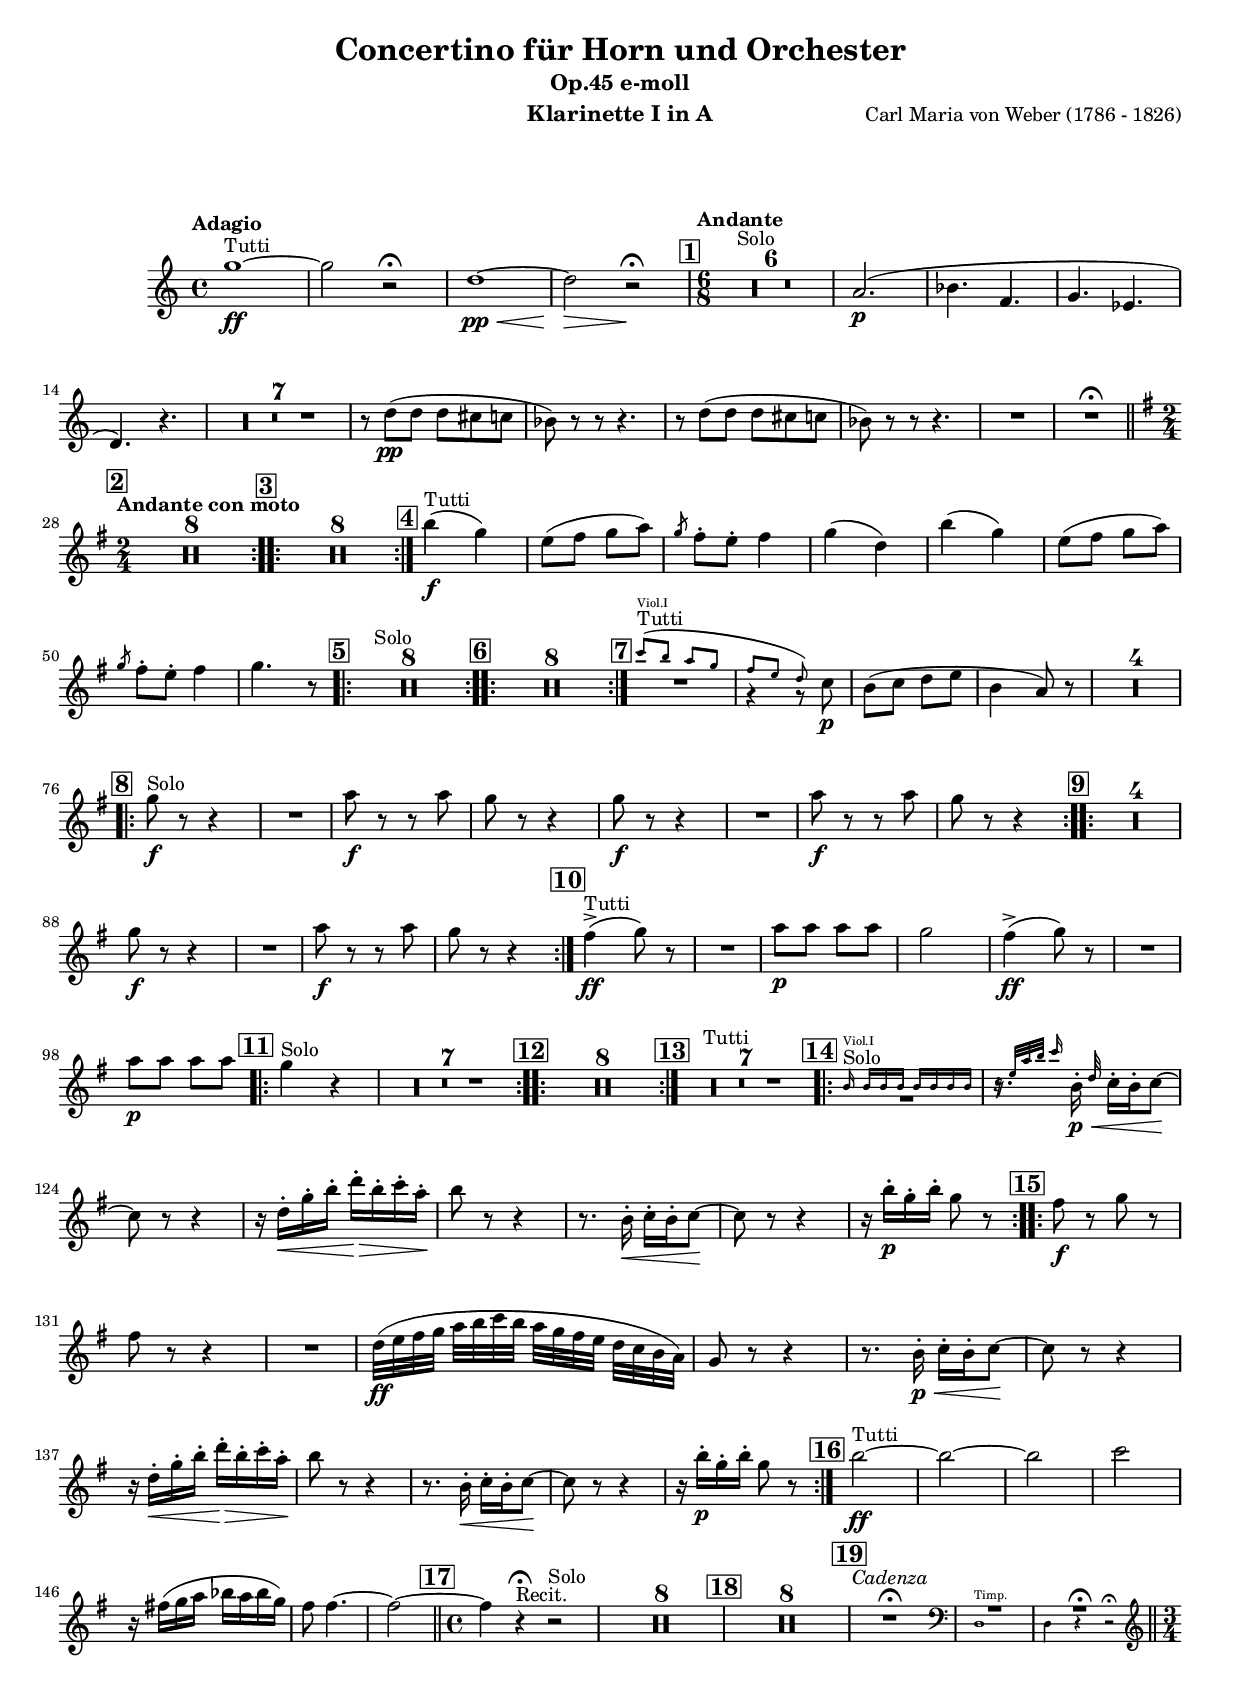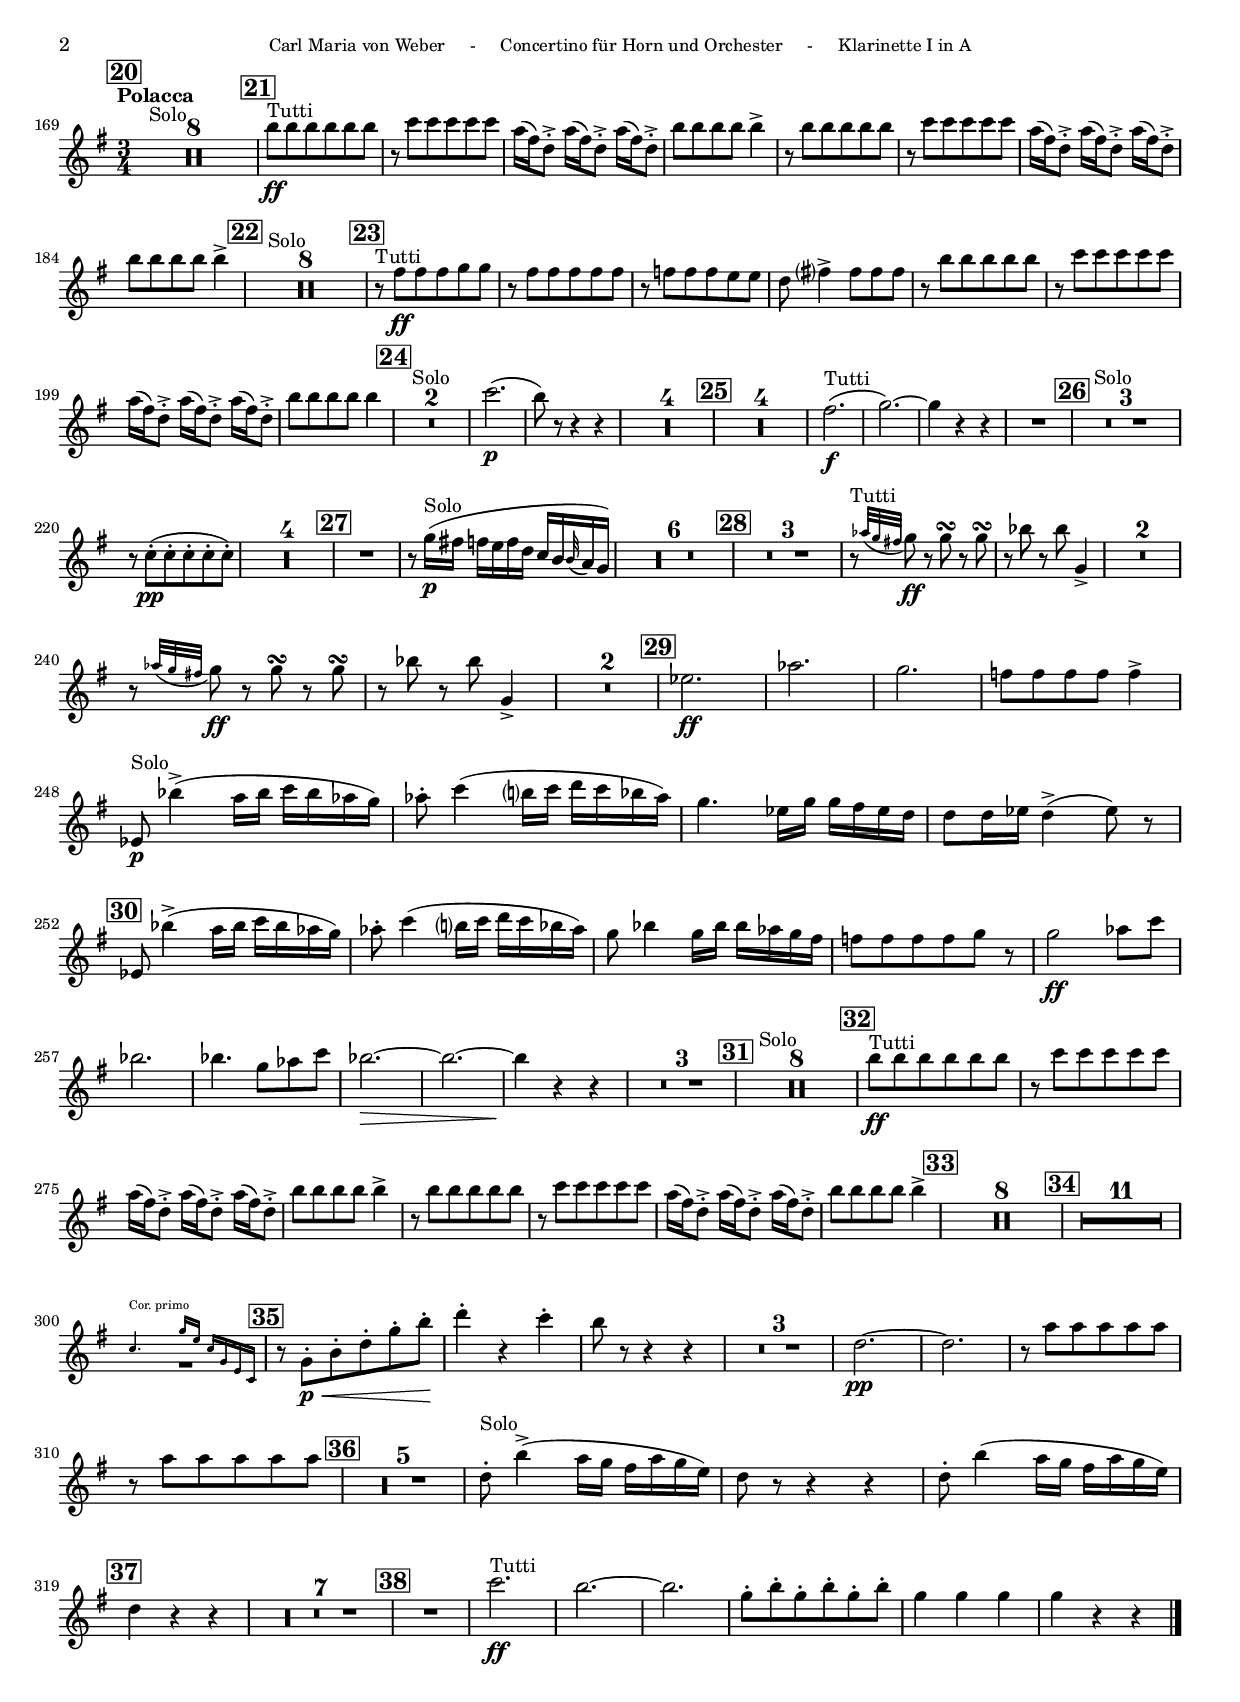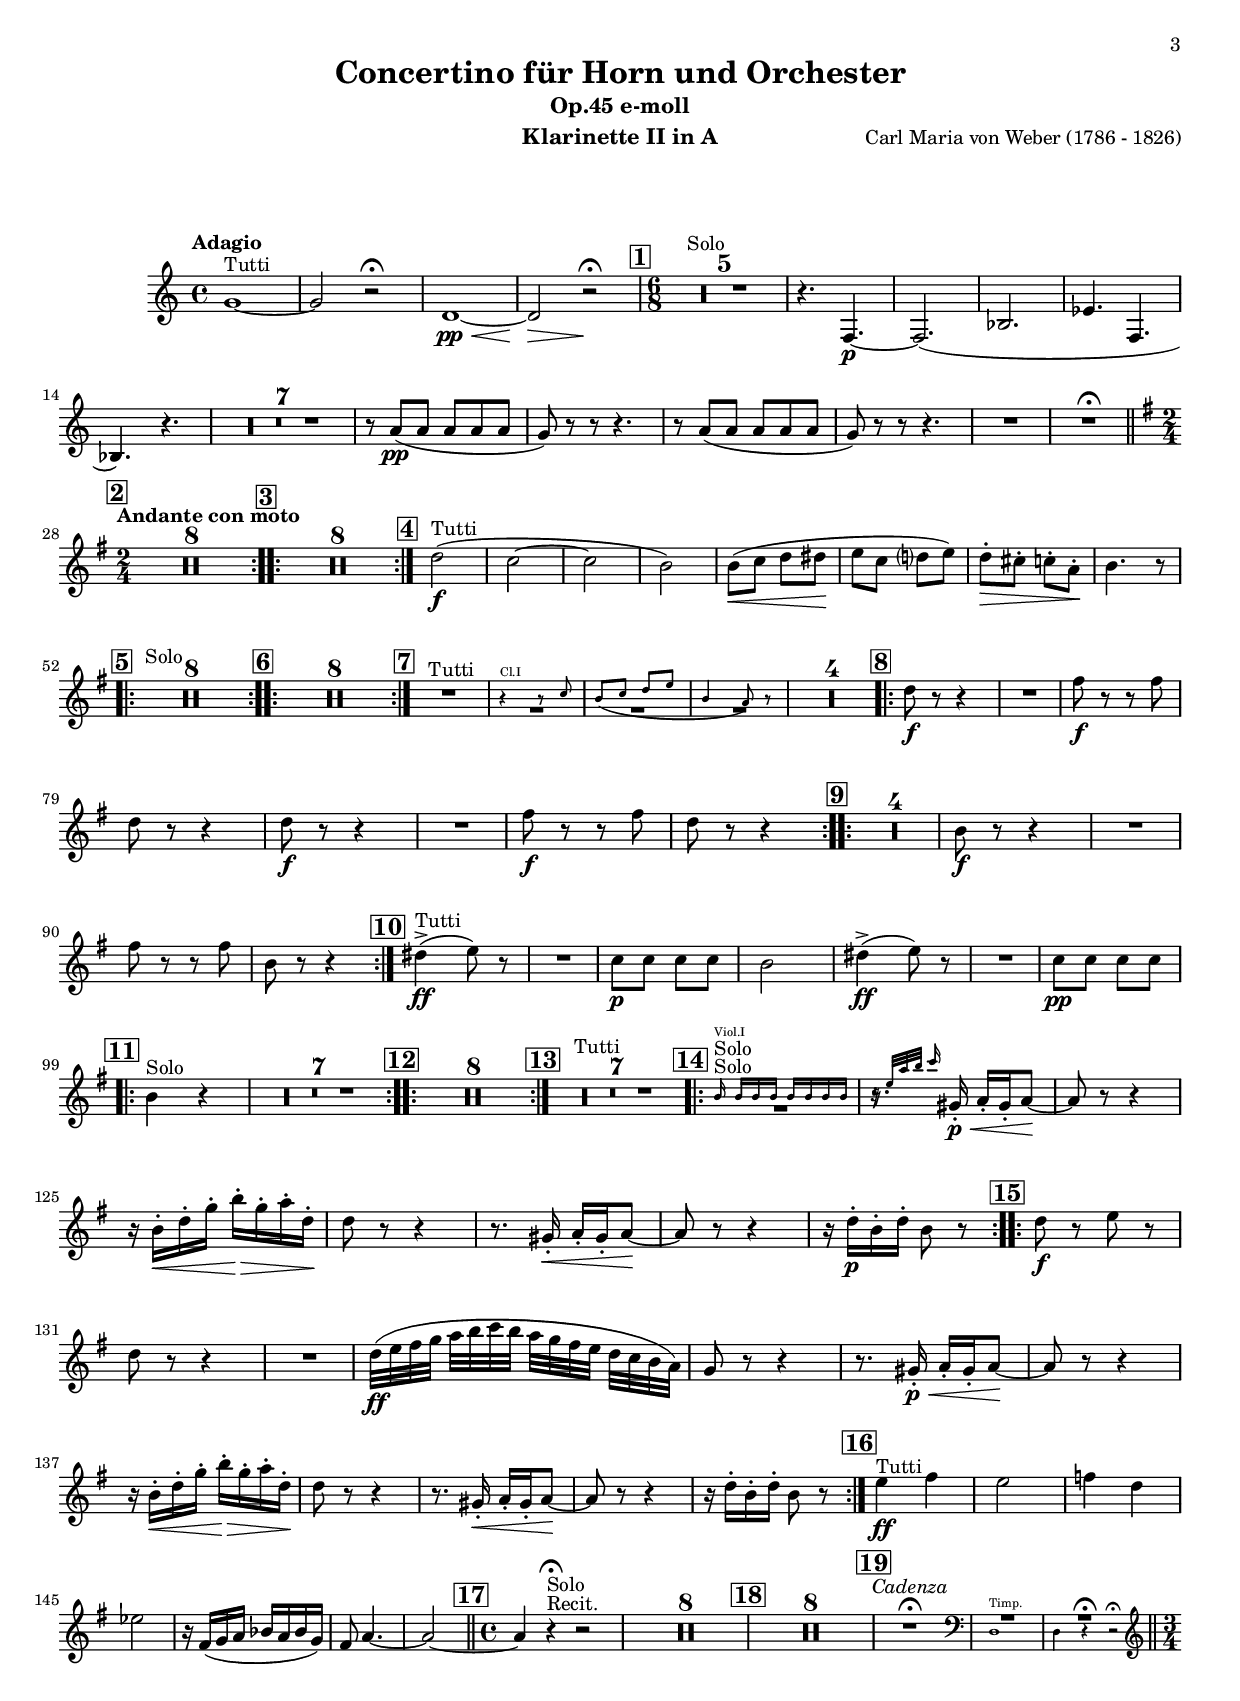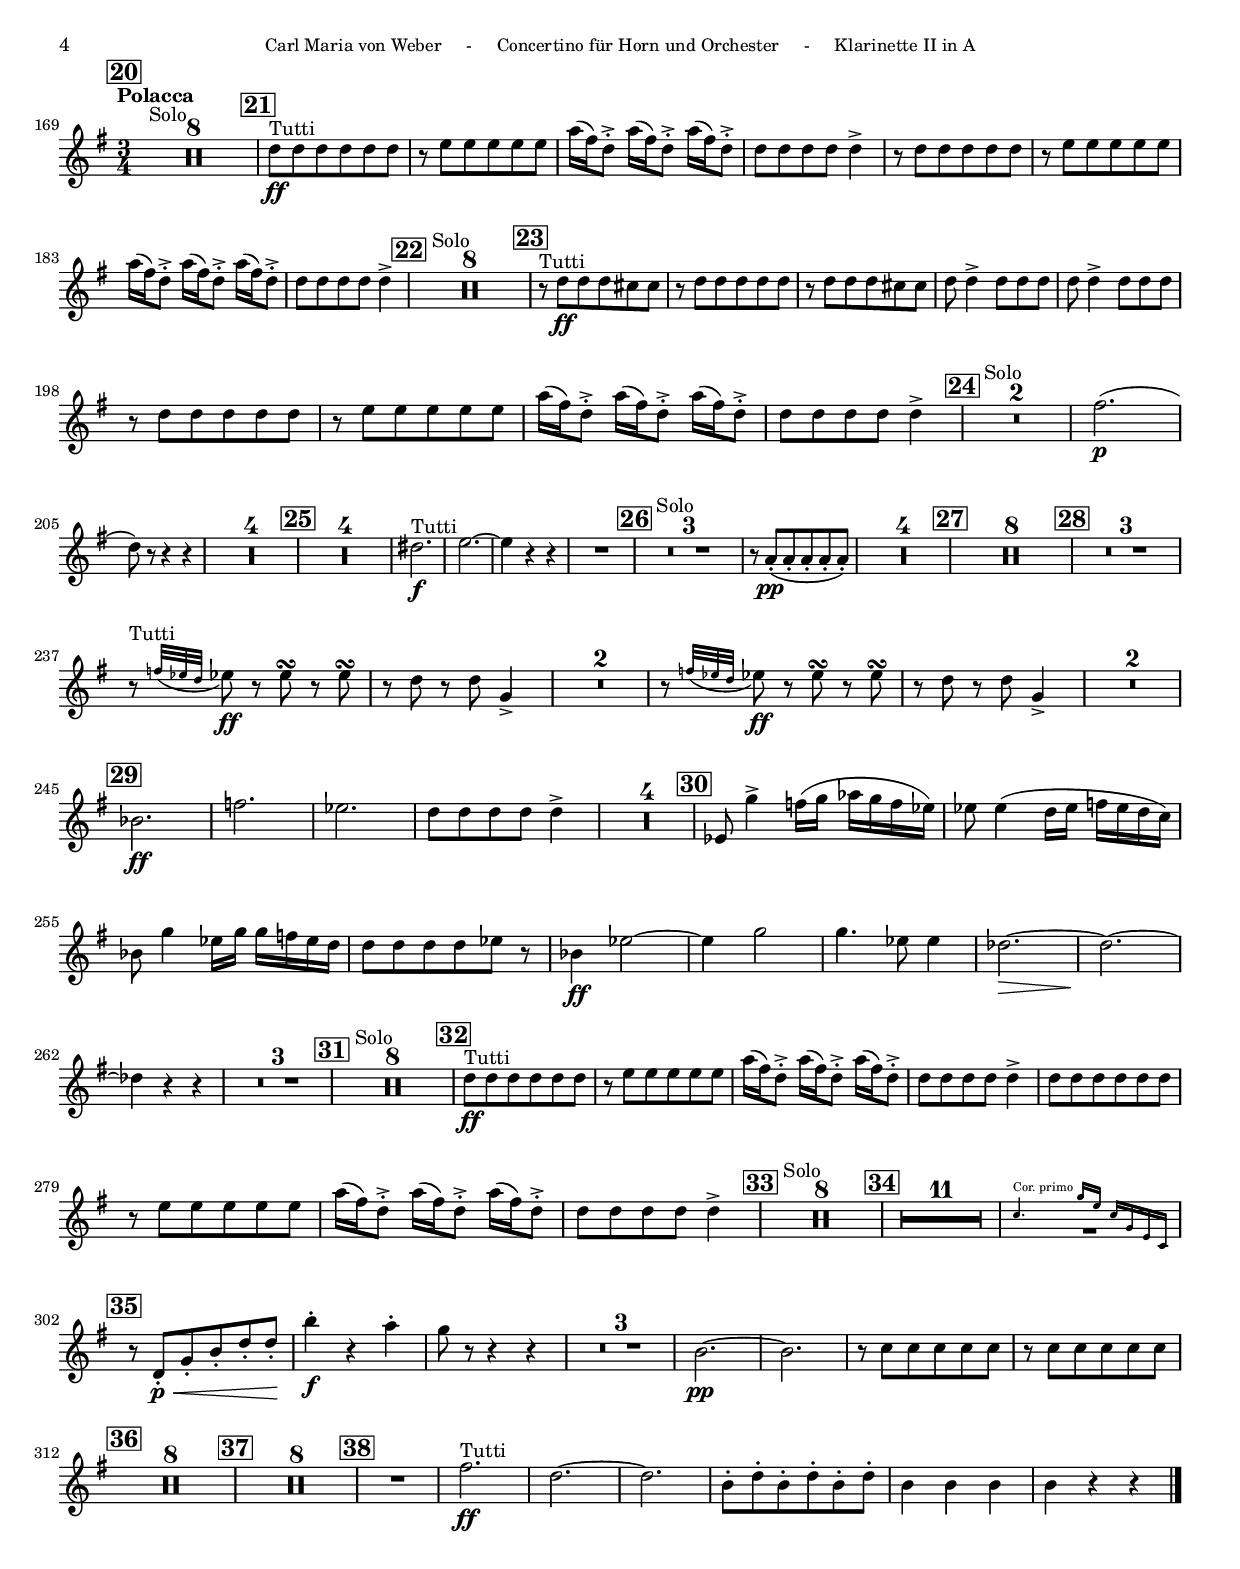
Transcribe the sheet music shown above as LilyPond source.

\version "2.18.2"
\language "deutsch"

\paper {
    top-margin = 10\mm
    bottom-margin = 10\mm
    left-margin = 10\mm
    right-margin = 10\mm
    ragged-last = ##f
}

\header{
  title = "Concertino für Horn und Orchester"
  subtitle = "Op.45 e-moll"
  composerShort = "Carl Maria von Weber"
  composer = "Carl Maria von Weber (1786 - 1826)"
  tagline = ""
}

% Adapt this for automatic line-breaks
% mBreak = {}
mBreak = { \break }
#(set-global-staff-size 17)

% Useful snippets
pCresc = _\markup { \dynamic p \italic "cresc." }
mfDim = _\markup { \dynamic mf \italic "dim." }
fCantabile = _\markup { \dynamic f \italic "cantabile" }
smorz = _\markup { \italic "smorz." }
sempreFf = _\markup { \italic "sempre" \dynamic ff }
sempreFff = _\markup { \italic "sempre" \dynamic fff }
pocoF = _\markup { \italic "poco" \dynamic f }
ffz = _\markup { \dynamic { ffz } } 
crescMolto = _\markup { \italic "cresc. molto" }
pMoltoCresc = _\markup { \dynamic p \italic "molto cresc." }
sempreCresc = _\markup { \italic "sempre cresc." }
ppEspr = _\markup { \dynamic pp \italic "espr." }
ppiuEspress = _\markup { \dynamic p \italic "più espress." }
pocoCresc = _\markup { \italic "poco cresc." }
mfEspress = _\markup { \dynamic mf \italic "espress." }
pEspress = _\markup { \dynamic p \italic "espress." }
string = ^\markup { \italic "string." }
stringendo = ^\markup { \italic "stringendo" }
pocoString = ^\markup { \italic "poco string." }
sempreStringendo = ^\markup { \italic "sempre stringendo" }
sempreString = ^\markup { \italic "sempre string." }
tuttaForza = _\markup { \italic "tutta forza" }
allargando = _\markup { \italic "allargando" }
pocoMenoMosso = ^\markup {\italic \bold {"Poco meno mosso."} }
rit = ^\markup {\italic {"rit."} }
rall = ^\markup {\italic {"rall."} }
riten = ^\markup {\italic {"riten."} }
ritATempo = ^\markup { \center-align \italic {"  rit. a tempo"} }
aTempo = ^\markup { \italic {"a tempo"} }
moltoRit = ^\markup { \italic {"molto rit."} }
pocoRit = ^\markup {\italic {"poco rit."} }
pocoRiten = ^\markup {\italic {"poco riten."} }
sec = ^\markup {\italic {"sec."} }
pocoRall = ^\markup {\italic {"poco rall."} }
pocoAPocoRall = ^\markup {\italic {"poco a poco rall."} }
pocoAPocoAccel = ^\markup {\italic {"poco a poco accel."} }
pocoAPocoAccelAlD = ^\markup {\italic {"poco a poco accel. al D"} }
sempreAccel = ^\markup {\italic {"sempre accel."} }
solo = ^\markup { "Solo" }
tutti = ^\markup { "Tutti" }
piuF = _\markup { \italic "più" \dynamic f }
piuP = _\markup { \italic "più" \dynamic p }
lento = ^\markup { \italic "Lento" }
accel = ^\markup { \bold { "accel." } }
tempoPrimo = ^\markup { \italic { "Tempo I" } }
cadenza = ^\markup { \italic {"Cadenza"} }

% Adapted from http://lsr.di.unimi.it/LSR/Snippet?id=655
% Make title, subtitle, instrument appear on pages other than the first
#(define (part-not-first-page layout props arg)
   (if (not (= (chain-assoc-get 'page:page-number props -1)
               (ly:output-def-lookup layout 'first-page-number)))
       (interpret-markup layout props arg)
       empty-stencil))

\paper {
  oddHeaderMarkup = \markup
  \fill-line {
    " "
    \on-the-fly #part-not-first-page \fontsize #-1.0 \concat {
      \fromproperty #'header:composerShort
      "     -     "
      \fromproperty #'header:title
      "     -     "
      \fromproperty #'header:instrument
    }
    \on-the-fly #print-page-number-check-first \fromproperty #'page:page-number-string
  }
  evenHeaderMarkup = \markup
  \fill-line {
    \on-the-fly #print-page-number-check-first \fromproperty #'page:page-number-string
    \on-the-fly #part-not-first-page \fontsize #-1.0 \concat {
      \fromproperty #'header:composerShort
      "     -     "
      \fromproperty #'header:title
      "     -     "
      \fromproperty #'header:instrument
    }
    " "
  }
  % Distance between title stuff and music
  markup-system-spacing.basic-distance = #12
  markup-system-spacing.minimum-distance = #12
  markup-system-spacing.padding = #10
  % Distance between music systems
  system-system-spacing.basic-distance = #14
  system-system-spacing.minimum-distance = #14
  % system-system-spacing.padding = #10
  
}

% ---------------------------------------------------------

clarinet_I = {
  \set Score.markFormatter = #format-mark-box-numbers
  \accidentalStyle Score.modern-cautionary
  \compressFullBarRests
  \defaultTimeSignature
  \time 4/4
  \tempo "Adagio"
  \key c \major
  \clef violin
  \relative c' {
    % p1 1
    \tutti
    g''1\ff~ |
    g2 r \fermata |
    d1\pp\<~ |
    d2\> r\! \fermata
    \mark #1
    \time 6/8
    \tempo "Andante"
    \solo
    R1*6/8*6 |
    a2.(\p |
    b4. f |
    g4. es |
    \mBreak
    
    % p1 2
    d4.) r |
    R1*6/8*7 |
    r8 d'(\pp d d cis c |
    b8) r8 r r4. |
    r8 d( d d cis c |
    b8) r8 r r4. |
    R1*6/8 |
    R1*6/8  \fermataMarkup |
    \bar "||"
    \mBreak
    
    % p1 3
    \mark #2
    \time 2/4
    \tempo "Andante con moto"
    \key g \major
    \repeat volta 2 {
      R1*2/4*8
    }
    \mark #3
    \repeat volta 2 {
      R1*2/4*8
    }
    \mark #4
    \tutti
    h'4(\f g) |
    e8( fis g a) |
    \slashedGrace g8 fis8-. e-. fis4 |
    g4( d) |
    h'4( g) |
    e8( fis g a) |
    \mBreak
    
    % p1 4
    \slashedGrace g8 fis8-. e-. fis4 |
    g4. r8 |
    \mark #5
    \solo
    \repeat volta 2 {
      R1*2/4*8
    }
    \mark #6
    \repeat volta 2 {
      R1*2/4*8
    }
    \mark #7
    \tutti
    <<
      {
        \override MultiMeasureRest.staff-position = #0
        R1*2/4 |
        r4 r8 c,\p |
        \revert MultiMeasureRest.staff-position
      }
      \new CueVoice {
        \set instrumentCueName = "Viol.I"
        \stemUp {
          c'8^( h a g |
          fis8 e d) 
        }
      }
    >>
    h( c d e |
    h4 a8) r |
    R1*2/4*4 |
    \mBreak
    
    % p1 5
    \mark #8
    \solo
    \repeat volta 2 {
      g'8\f r r4 |
      R1*2/4 |
      a8\f r r a |
      g8 r r4 |
      g8\f r r4 |
      R1*2/4 |
      a8\f r r a |
      g8 r r4 |
    }
    \mark #9
    \repeat volta 4 {
      R1*2/4*4 |
    \mBreak
    
    % p1 6
      g8\f r r4 |
      R1*2/4 |
      a8\f r r a |
      g8 r r4 |
    }
    \mark #10
    \tutti
    fis4->(\ff g8) r |
    R1*2/4 |
    a8\p a a a |
    g2 |
    fis4(->\ff g8) r |
    R1*2/4 |
    \mBreak
    
    % p1 7
    a8\p a a a |
    \mark #11
    \solo
    \repeat volta 2 {
      g4 r |
      R1*2/4*7 |
    }
    \mark #12
    \repeat volta 2 {
      R1*2/4*8 |
    }
    \mark #13
    \tutti
    R1*2/4*7
    \mark #14
    \repeat volta 2 {
      <<
        {
          \solo
          \override MultiMeasureRest.staff-position = #-4
          R1*2/4 |
          r8. h,16-.\p\< \grace d32 c16-. h-. c8~\! |
          \revert MultiMeasureRest.staff-position
        }
        \new CueVoice {
          \set instrumentCueName = "Viol.I"
          \stemUp {
            h16 h[ h h] h h h h|
            r32 e[ a h] c16
          }
        }
      >>
      \mBreak
      
      %p1 8
      c,8 r r4 |
      r16 d-.\< g-. h-. d-.\> h-. c-. a-.\! |
      h8 r r4 |
      r8. h,16-.\< c-. h-. c8~\! |
      c8 r r4 |
      r16 h'-.\p g-. h-. g8 r |
    }
    \mark #15
    \repeat volta 2 {
      fis8\f r g r |
      \mBreak
      
      %p1 9
      fis8 r r4 |
      R1*2/4 |
      d32\ff( [e fis g] a [h c h] a [g fis e] d [c h a)] |
      g8 r r4 |
      r8. h16-.\p\< c-. h-. c8~\! |
      c8 r r4 |
      \mBreak

      %p1 10
      r16 d-.\< g-. h-. d-.\> h-. c-. a-.\! |
      h8 r r4 |
      r8. h,16-.\< c-. h-. c8~\! |
      c8 r r4 |
      r16 h'-.\p g-. h-. g8 r |
    }
    \mark #16
    \tutti
    h2~\ff |
    h2~ |
    h2 |
    c2 |
    \mBreak

    % p1 10
    r16 fis,!( g a b a b g) |
    fis8 fis4.~ |
    fis2~ |
    \mark #17
    \bar "||"
    \time 4/4
    fis4 r\fermata ^\markup { "Recit." } r2 \solo |
    R1*8 |
    \mark #18
    R1*8 |
    \mark #19
    R1\fermataMarkup\cadenza
    <<
      {
        \override MultiMeasureRest.staff-position = #2
        R1 |
        R1\fermataMarkup |
        \revert MultiMeasureRest.staff-position
      }
      \new CueVoice {
        \set instrumentCueName = "Timp."
        \clef bass
        \stemDown {
          d,,1 |
          d4 r r2\fermata |
        }
      }
    >>
    \clef violin
    \bar "||"
    \mBreak
    
    % p2 1
    \time 3/4
    \mark #20
    \tempo "Polacca"
    \solo
    R1*3/4*8 |
    \mark #21
    \tutti
    h'''8\ff \repeat unfold 5 { h8 } |
    r8 \repeat unfold 5 { c8 } |
    \repeat unfold 3 { a16( fis) d8-.-> } |
    \repeat unfold 4 h'8 h4-> |
    r8 \repeat unfold 5 { h8 } |
    r8 \repeat unfold 5 { c8 } |
    \repeat unfold 3 { a16( fis) d8-.-> } |
    \mBreak
    
    % p2 2
    \repeat unfold 4 h'8 h4-> |
    \mark #22
    \solo
    R1*3/4*8 |
    \mark #23
    \tutti
    r8 fis\ff fis fis g g |
    r8 \repeat unfold 5 { fis } |
    r8 \repeat unfold 3 f e e |
    d8 fis4-> \repeat unfold 3 fis8 |
    r8 \repeat unfold 5 h |
    r8 \repeat unfold 5 c |
    \mBreak
    
    % p2 3
    \repeat unfold 3 { a16( fis) d8-.-> } |
    \repeat unfold 4 h'8 h4 |
    \mark #24
    \solo
    R1*3/4*2 |
    c2.(\p |
    h8) r8 r4 r |
    R1*3/4*4 |
    \mark #25
    R1*3/4*4 |
    \tutti
    fis2.(\f |
    g2.)~ |
    g4 r r |
    R1*3/4 |
    \mark #26
    \solo
    R1*3/4*3 |
    \mBreak
    
    % p2 4
    r8 c,8-.(\pp \repeat unfold 3 c-. c-.)|
    R1*3/4*4 |
    \mark #27
    R1*3/4*1 |
    r8 g'16 \solo (\p fis! f e f d c h \appoggiatura h32 a16 g) |
    R1*3/4*6 |
    \mark #28
    R1*3/4*3 |
    \tutti
    r8 \appoggiatura { as'32 g fis! } g8\ff r g\turn r g\turn |
    r8 b8 r b g,4-> |
    R1*3/4*2 |
    \mBreak
    
    % p2 5
    r8 \appoggiatura { as'32 g fis! } g8\ff r g\turn r g\turn |
    r8 b8 r b g,4-> |
    R1*3/4*2 |
    \mark #29
    es'2.\ff |
    as2. |
    g2. |
    \repeat unfold 4 f8 f4-> |
    \mBreak
    
    % p2 6
    \solo
    es,8\p b''4->( a16 b c b as g) |
    as8-. c4( h16 c d c b as) |
    g4. es16 g g fis es d |
    d8 d16 es d4(-> es8) r |
    \mBreak
    
    % p2 7
    \mark #30
    es,8 b''4->( a16 b c b as g) |
    as8-. c4( h16 c d c b as) |
    g8 b4 g16 b b as g fis |
    \repeat unfold 4 f8 g r |
    g2\ff as8 c |
    \mBreak
    
    % p2 8
    b2. |
    b4. g8 as c |
    b2.~\> |
    b2.~ |
    b4\! r r |
    R1*3/4*3 |
    \mark #31
    \solo
    R1*3/4*8 |
    \mark #32
    \tutti
    h8\ff \repeat unfold 5 h8 |
    r8 \repeat unfold 5 c |
    \mBreak
    
    % p2 9
    \repeat unfold 3 { a16( fis) d8-.-> } |
    \repeat unfold 4 h'8 h4-> |
    r8 \repeat unfold 5 h8 |
    r8 \repeat unfold 5 c |
    \repeat unfold 3 { a16( fis) d8-.-> } |
    \repeat unfold 4 h'8 h4-> |
    \mark #33
    R1*3/4*8 |
    \mark #34
    R1*3/4*11 |
    \mBreak
    
    % p2 10
    <<
      {
        \override MultiMeasureRest.staff-position = #-4
        R1*3/4 |
        \revert MultiMeasureRest.staff-position
      }
      \new CueVoice {
        \set instrumentCueName = "Cor. primo"
        \stemUp {
          c,4. g'16 e c g e c |
        }
      }
    >>
    \mark #35
    r8 g'-.\p\< h-. d-. g-. h-.\! | 
    d4-. r c-. |
    h8 r r4 r |
    R1*3/4*3 |
    d,2.~\pp |
    d2. |
    r8 \repeat unfold 5 a' |
    \mBreak
    
    % p2 11
    r8 \repeat unfold 5 a |
    \mark #36
    R1*3/4*5 |
    \solo
    d,8-. h'4(-> a16 g fis a g e) |
    d8 r r4 r |
    d8-. h'4( a16 g fis a g e) |
    \mBreak
    
    % p2 12
    \mark #37
    d4 r r |
    R1*3/4*7 |
    \mark #38
    R1*3/4 |
    \tutti
    c'2.\ff
    h2.~ |
    h2. |
    g8-. h-. g-. h-. g-. h-. |
    g4 g g |
    g4 r r 
    \bar "|."
  }
}

clarinet_II = {
  \set Score.markFormatter = #format-mark-box-numbers
  \accidentalStyle Score.modern-cautionary
  \compressFullBarRests
  \defaultTimeSignature
  \time 4/4
  \tempo "Adagio"
  \tutti
  \key c \major
  \clef violin
  \relative c' {
    % p1 1
    g'1~ |
    g2 r \fermata |
    d1\pp\<~ |
    d2\> r\! \fermata
    \mark #1
    \solo
    \time 6/8
    R1*5/8*6 |
    r4. f,4.~\p |
    f2.( |
    b2. |
    es4. f, |
    \mBreak
    
    % p1 2
    b4.) r |
    R1*6/8*7 |
    r8 a'(\pp a a a a |
    g8) r8 r r4. |
    r8 a( a a a a |
    g8) r8 r r4. |
    R1*6/8 |
    R1*6/8  \fermataMarkup |
    \bar "||"
    \mBreak
    
    %p1 3
    \mark #2
    \time 2/4
    \key g \major
    \tempo "Andante con moto"
    \repeat volta 2 {
      R1*2/4*8
    }
    \mark #3
    \repeat volta 2 {
      R1*2/4*8
    }
    \mark #4
    \tutti
    d'2(\f |
    c2~ |
    c2 |
    h2) |
    h8\< (c d dis\! |
    e8 c d e) |
    d8-.\> cis-. c-. a-.\! |
    h4. r8 |
    \mBreak
    
    %p1 4
    \mark #5
    \solo
    \repeat volta 2 {
      R1*2/4*8
    }
    \mark #6
    \repeat volta 2 {
      R1*2/4*8
    }
    \mark #7
    \tutti
    R1*2/4
    <<
      {
        \override MultiMeasureRest.staff-position = #-4
        R1*2/4*3 |
        \revert MultiMeasureRest.staff-position
      }
      \new CueVoice {
        \set instrumentCueName = "Cl.I"
        \stemUp {
          r4 r8 c |
          h8( c d e |
          h4 a8) r |
        }
      }
    >>
    R1*2/4*4 |
    \mark #8
    \repeat volta 2 {
      d8\f r r4 |
      R1*2/4 |
      fis8\f r r fis |
      \mBreak
      
      % p1 5
      d8 r r4 |
      d8\f r r4 |
      R1*2/4 |
      fis8\f r r fis |
      d8 r r4 |
    }
    
    \repeat volta 2 {
      \mark #9
      R1*2/4*4 |
      h8\f r r4 |
      R1*2/4 |
      \mBreak
      
      % p1 6
      fis'8 r r fis |
      h,8 r r4 |
    }
    \mark #10
    \tutti
    dis4->(\ff e8) r |
    R1*2/4 |
    c8\p c c c |
    h2 |
    dis4->(\ff e8)\! r |
    R1*2/4 |
    c8\pp c c c |
    \mBreak
    
    % p1 7
    \repeat volta 2 {
      \mark #11
      \solo
      h4 r |
      R1*2/4*7 |
    }
    \mark #12
    \repeat volta 2 {
      R1*2/4*8 |
    }
    \mark #13
    \tutti
    R1*2/4*7
    \mark #14
    \solo
    \repeat volta 2 {
      <<
        {
          \solo
          \override MultiMeasureRest.staff-position = #-4
          R1*2/4 |
          r8. gis16-.\p\< a-. gis-. a8~\! |
          \revert MultiMeasureRest.staff-position
        }
        \new CueVoice {
          \set instrumentCueName = "Viol.I"
          \stemUp {
            h16 h[ h h] h h h h|
            r32 e[ a h] c16
          }
        }
      >>
      a,8 r r4 |
      \mBreak
      
      % p1 8
      r16 h-.\< d-. g-. h-.\> g-. a-. d,-.\! |
      d8 r r4 |
      r8. gis,16-.\< a-. gis-. a8~\! |
      a8 r r4 |
      r16 d-.\p h-. d-. h8 r |
    }
    \mark #15
    \repeat volta 2 {
      d8\f r e r |
      \mBreak
      
      % p1 9
      d8 r r4 |
      R1*2/4 |
      d32\ff( [e fis g] a [h c h] a [g fis e] d [c h a]) |
      g8 r r4 |
      r8. gis16-.\p\< a-. gis-. a8~\! |
      a8 r r4 |
      \mBreak

      % p1 10
      r16 h-.\< d-. g-. h-.\> g-. a-. d,-.\! |
      d8 r r4 |
      r8. gis,16-.\< a-. gis-. a8~\! |
      a8 r r4 |
      r16 d-. h-. d-. h8 r |
    }
    \mark #16
    \tutti
    e4\ff fis |
    e2 |
    f4 d |
    \mBreak
    
    % p1 11
    es 2|
    r16 fis,( g a b a b g) |
    fis8 a4.~ |
    a2~ |
    \mark #17
    \bar "||"
    \time 4/4
    a4 r\fermata ^\markup { "Recit." } \solo r2 |
    R1*8 |
    \mark #18
    R1*8 |
    \mark #19
    R1\fermataMarkup\cadenza
    <<
      {
        \override MultiMeasureRest.staff-position = #2
        R1 |
        R1\fermataMarkup |
        \revert MultiMeasureRest.staff-position
      }
      \new CueVoice {
        \set instrumentCueName = "Timp."
        \clef bass
        \stemDown {
          d,,1 |
          d4 r r2\fermata |
        }
      }
    >>
    \clef violin
    \bar "||"
    \mBreak

    % p2 1
    \mark #20
    \solo
    \time 3/4
    \tempo "Polacca"
    R1*3/4*8 |
    \mark #21
    \tutti
    d''8\ff \repeat unfold 5 { d8 } |
    r8 \repeat unfold 5 { e8 } |
    \repeat unfold 3 { a16( fis) d8-.-> } |
    \repeat unfold 4 d8 d4-> |
    r8 \repeat unfold 5 { d8 } |
    r8 \repeat unfold 5 { e8 } |
    \mBreak
    
    % p2 2
    \repeat unfold 3 { a16( fis) d8-.-> } |
    \repeat unfold 4 d8 d4-> |
    \mark #22
    \solo
    R1*3/4*8 |
    \mark #23
    \tutti
    r8 d\ff d d cis cis |
    r8 \repeat unfold 5 { d } |
    r8 \repeat unfold 3 d cis cis |
    d8 d4-> \repeat unfold 3 d8 |
    d8 d4-> \repeat unfold 3 d8 |
    \mBreak
    
    % p2 3
    r8 \repeat unfold 5 d |
    r8 \repeat unfold 5 e |
    \repeat unfold 3 { a16( fis) d8-.-> } |
    \repeat unfold 4 d8 d4-> |
    \mark #24
    \solo
    R1*3/4*2 |
    fis2.(\p |
    \mBreak
    
    % p2 4
    d8) r8 r4 r |
    R1*3/4*4 |
    \mark #25
    R1*3/4*4 |
    \tutti
    dis2.\f |
    e2.~ |
    e4 r r |
    R1*3/4
    \mark #26
    \solo
    R1*3/4*3 |
    r8 a,8-.(\pp \repeat unfold 3 a-. a-.) |
    R1*3/4*4 |
    \mark #27
    R1*3/4*8 |
    \mark #28
    R1*3/4*3 |
    \mBreak
    
    % p2 5
    \tutti
    r8 \appoggiatura { f'32 es d } es!8\ff r es\turn r es\turn |
    r8 d8 r d g,4-> |
    R1*3/4*2 |
    r8 \appoggiatura { f'32 es d } es!8\ff r es\turn r es\turn |
    r8 d8 r d g,4-> |
    R1*3/4*2 |
    \mBreak
    
    % p2 6
    \mark #29
    b2.\ff |
    f'2. |
    es2. |
    \repeat unfold 4 d8 d4-> |
    R1*3/4*4 |
    \mark #30
    es,8 g'4-> f16( g as g f es) |
    es8 es4( d16 es f es d c) |
    \mBreak
    
    % p2 7
    b8 g'4 es16 g g f es d |
    \repeat unfold 4 d8 es r |
    b4\ff es2~ |
    es4 g2 |
    g4. es8 es4 |
    des2.~\> |
    des2.~\! |
    \mBreak

    % p2 8
    des4 r r |
    R1*3/4*3 |
    \mark #31
    \solo
    R1*3/4*8 |
    \mark #32
    \tutti
    d8\ff \repeat unfold 5 d8 |
    r8 \repeat unfold 5 e |
    \repeat unfold 3 { a16( fis) d8-.-> } |
    \repeat unfold 4 d8 d4-> |
    \repeat unfold 6 d8 |
    \mBreak
    
    % p2 9
    r8 \repeat unfold 5 e |
    \repeat unfold 3 { a16( fis) d8-.-> } |
    \repeat unfold 4 d8 d4-> |
    \mark #33
    \solo
    R1*3/4*8 |
    \mark #34
    R1*3/4*11 |
    <<
      {
        \override MultiMeasureRest.staff-position = #-4
        R1*3/4 |
        \revert MultiMeasureRest.staff-position
      }
      \new CueVoice {
        \set instrumentCueName = "Cor. primo"
        \stemUp {
          c4. g'16 e c g e c |
        }
      }
    >>
    \mBreak
    
    % p2 10
    \mark #35
    r8 d-.\p\< g-. h-. d-. d-.\! |
    h'4-.\f r a-. |
    g8 r r4 r |
    R1*3/4*3 |
    h,2.~\pp |
    h2. |
    r8 \repeat unfold 5 c |
    r8 \repeat unfold 5 c |
    \mBreak
    
    % p2 11
    \mark #36
    R1*3/4*8 |
    \mark #37
    R1*3/4*8 |
    \mark #38
    R1*3/4*1 |
    \tutti
    fis2.\ff
    d2.~ |
    d2. |
    h8-. d-. h-. d-. h-. d-. |
    h4 h h |
    h4 r r |
    \bar "|."
  }
}


% ---------------------------------------------------------

%{
\bookpart {
  \header{
    instrument = "Klarinette I in A"
  }
  \score {
    \new Staff {
      \compressFullBarRests
      \set Score.markFormatter = #format-mark-box-numbers
      \override DynamicLineSpanner.staff-padding = #3
      \accidentalStyle Score.modern-cautionary
      <<
      {
        \transpose a a \clarinet_I
      }
      \\
      {
        \transpose a a \clarinet_II
      }
      >>
    }
  }
}
%}

\bookpart {
  \header{
    instrument = "Klarinette I in A"
  }
  \score {
    \new Staff {
      \compressFullBarRests
      \set Score.markFormatter = #format-mark-box-numbers
      \override DynamicLineSpanner.staff-padding = #3
      \accidentalStyle Score.modern-cautionary
      \new Voice {
        \transpose b b \clarinet_I
      }
    }
  }
}


\bookpart {
  \header{
    instrument = "Klarinette II in A"
  }
  \score {
    \new Staff {
      \compressFullBarRests
      \set Score.markFormatter = #format-mark-box-numbers
      \override DynamicLineSpanner.staff-padding = #3
      \accidentalStyle Score.modern-cautionary
      \new Voice {
        \transpose b b \clarinet_II
      }
    }
  }
}
